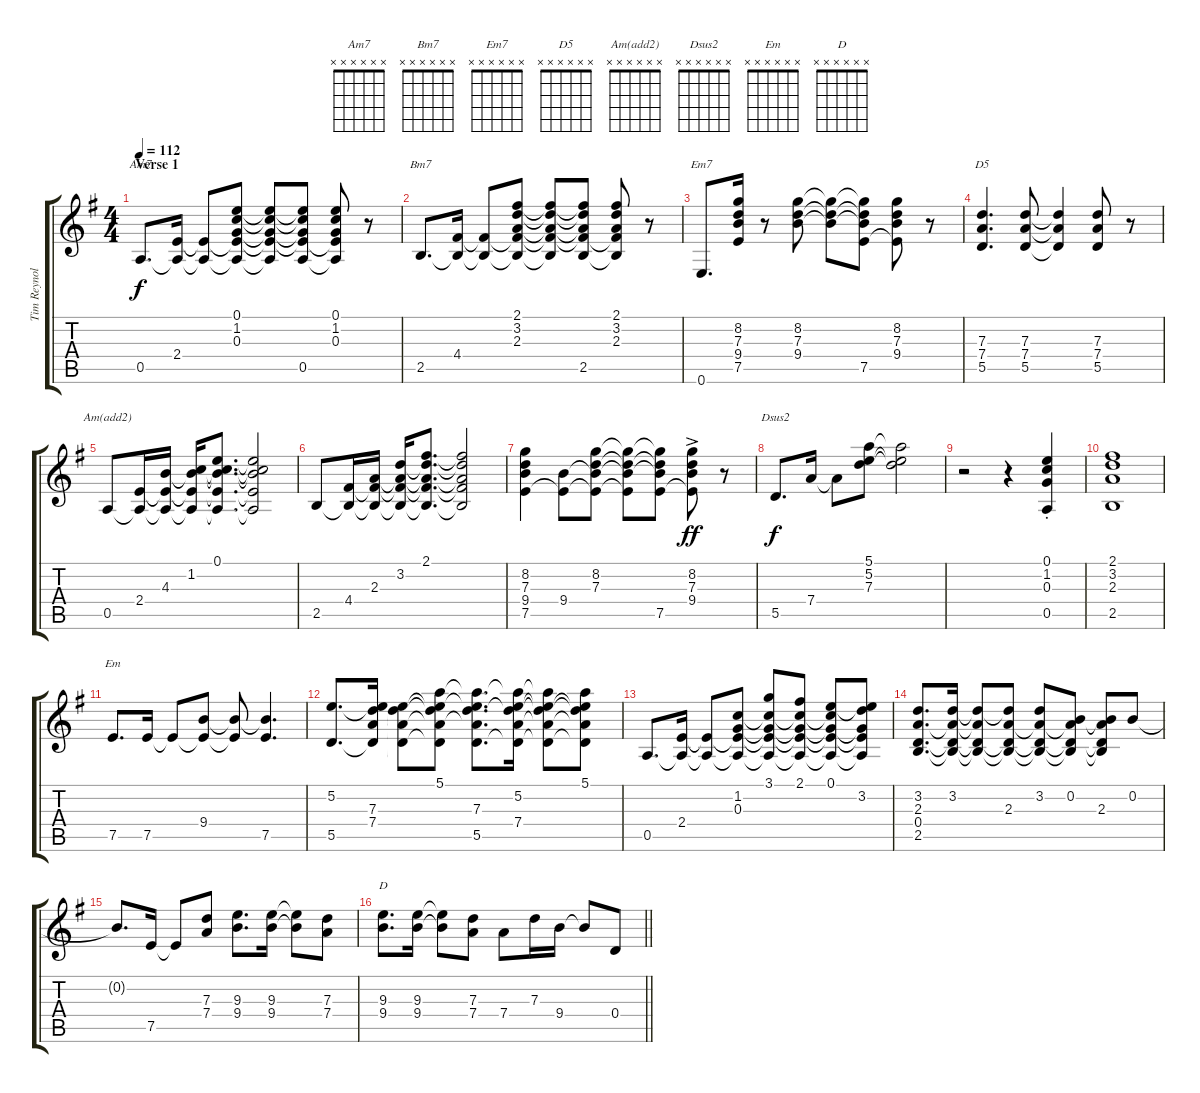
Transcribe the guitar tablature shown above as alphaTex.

\track ("Tim Reynolds" "Tim Reynol") {instrument acousticguitarsteel}
\staff {score tabs}
\tuning (E4 B3 G3 D3 A2 E2) {hide}
\chord ("Am7" x x x x x x)
\chord ("Bm7" x x x x x x)
\chord ("Em7" x x x x x x)
\chord ("D5" x x x x x x)
\chord ("Am(add2)" x x x x x x)
\chord ("Dsus2" x x x x x x)
\chord ("Em" x x x x x x)
\chord ("D" x x x x x x)
\ts (4 4)
\section ("" "Verse 1")
\tempo 112
\clef g2
\ks eminor
0.5.8{d ch "Am7" dy f} (2.4 0.5{t}).16 (2.4{t} 0.5{t}).8 (0.1 1.2 0.3 2.4{t} 0.5{t}).8 (0.1{t} 1.2{t} 0.3{t} 2.4{t} 0.5{t}).8 (0.1{t} 1.2{t} 0.3{t} 2.4{t} 0.5).8 (0.1 1.2 0.3 2.4{t} 0.5{t}).8 r.8 |
2.5.8{d ch "Bm7"} (4.4 2.5{t}).16 (4.4{t} 2.5{t}).8 (2.1 3.2 2.3 4.4{t} 2.5{t}).8 (2.1{t} 3.2{t} 2.3{t} 4.4{t} 2.5{t}).8 (2.1{t} 3.2{t} 2.3{t} 4.4{t} 2.5).8 (2.1 3.2 2.3 4.4{t} 2.5{t}).8 r.8 |
0.6.8{d ch "Em7"} (8.2 7.3 9.4 7.5).16 r.8 (8.2 7.3 9.4).8 (8.2{t} 7.3{t} 9.4{t}).8 (8.2{t} 7.3{t} 9.4{t} 7.5).8 (8.2 7.3 9.4 7.5{t}).8 r.8 |
(7.3 7.4 5.5).4{d ch "D5"} (7.3 7.4 5.5).8 (7.3{t} 7.4{t} 5.5{t}).4 (7.3 7.4 5.5).8 r.8 |
0.5.8{ch "Am(add2)"} (2.4 0.5{t}).16 (4.3 2.4{t} 0.5{t}).16 (1.2 4.3{t} 2.4{t} 0.5{t}).16 (0.1 1.2{t} 4.3{t} 2.4{t} 0.5{t}).8{d} (0.1{t} 1.2{t} 4.3{t} 2.4{t} 0.5{t}).2 |
2.5.8 (4.4 2.5{t}).16 (2.3 4.4{t} 2.5{t}).16 (3.2 2.3{t} 4.4{t} 2.5{t}).16 (2.1 3.2{t} 2.3{t} 4.4{t} 2.5{t}).8{d} (2.1{t} 3.2{t} 2.3{t} 4.4{t} 2.5{t}).2 |
(8.2 7.3 9.4 7.5).4 (9.4 7.5{t}).8 (8.2 7.3 9.4{t} 7.5{t}).8 (8.2{t} 7.3{t} 9.4{t} 7.5{t}).8 (8.2{t} 7.3{t} 9.4{t} 7.5).8 (8.2{ac} 7.3{ac} 9.4{ac} 7.5{t}).8{dy ff} r.8 |
5.5.8{d ch "Dsus2" dy f} 7.4.16 7.4{t}.8 (5.1 5.2 7.3).8 (5.1{t} 5.2{t} 7.3{t}).2 |
r.2 r.4 (0.1{st} 1.2{st} 0.3{st} 0.5{st}).4 |
(2.1 3.2 2.3 2.5).1 |
7.5.8{d ch "Em"} 7.5.16 7.5{t}.8 (9.4 7.5{t}).8 (9.4{t} 7.5{t}).8 (9.4{t} 7.5).4{d} |
(5.2 5.5).8{d} (5.2{t} 7.3 7.4 5.5{t}).16 (5.2{t} 7.3{t} 7.4{t} 5.5{t}).8 (5.1 5.2{t} 7.3{t} 7.4{t} 5.5{t}).8 (5.1{t} 5.2{t} 7.3 7.4{t} 5.5).8{d} (5.1{t} 5.2 7.3{t} 7.4 5.5{t}).16 (5.1{t} 5.2{t} 7.3{t} 7.4{t} 5.5{t}).8 (5.1 5.2{t} 7.3{t} 7.4{t} 5.5{t}).8 |
0.5.8{d} (2.4 0.5{t}).16 (2.4{t} 0.5{t}).8 (1.2 0.3 2.4{t} 0.5{t}).8 (3.1 1.2{t} 0.3{t} 2.4{t} 0.5{t}).8 (2.1 1.2{t} 0.3{t} 2.4{t} 0.5{t}).8 (0.1 1.2{t} 0.3{t} 2.4{t} 0.5{t}).8 (0.1{t} 3.2 0.3{t} 2.4{t} 0.5{t}).8 |
(3.2 2.3 0.4 2.5).8{d} (3.2 2.3{t} 0.4{t} 2.5{t}).16 (3.2{t} 2.3{t} 0.4{t} 2.5{t}).8 (3.2{t} 2.3 0.4{t} 2.5{t}).8 (3.2 2.3{t} 0.4{t} 2.5{t}).8 (0.2 2.3{t} 0.4{t} 2.5{t}).8 (0.2{t} 2.3 0.4{t} 2.5{t}).8 0.2.8 |
0.2{t}.8{d} 7.5.16 7.5{t}.8 (7.3 7.4).8 (9.3 9.4).8{d} (9.3 9.4).16 (9.3{t} 9.4{t}).8 (7.3 7.4).8 |
\barLineRight lightlight
(9.3 9.4).8{d ch "D"} (9.3 9.4).16 (9.3{t} 9.4{t}).8 (7.3 7.4).8 7.4.8 7.3.16 9.4.16 9.4{t}.8 0.4.8
